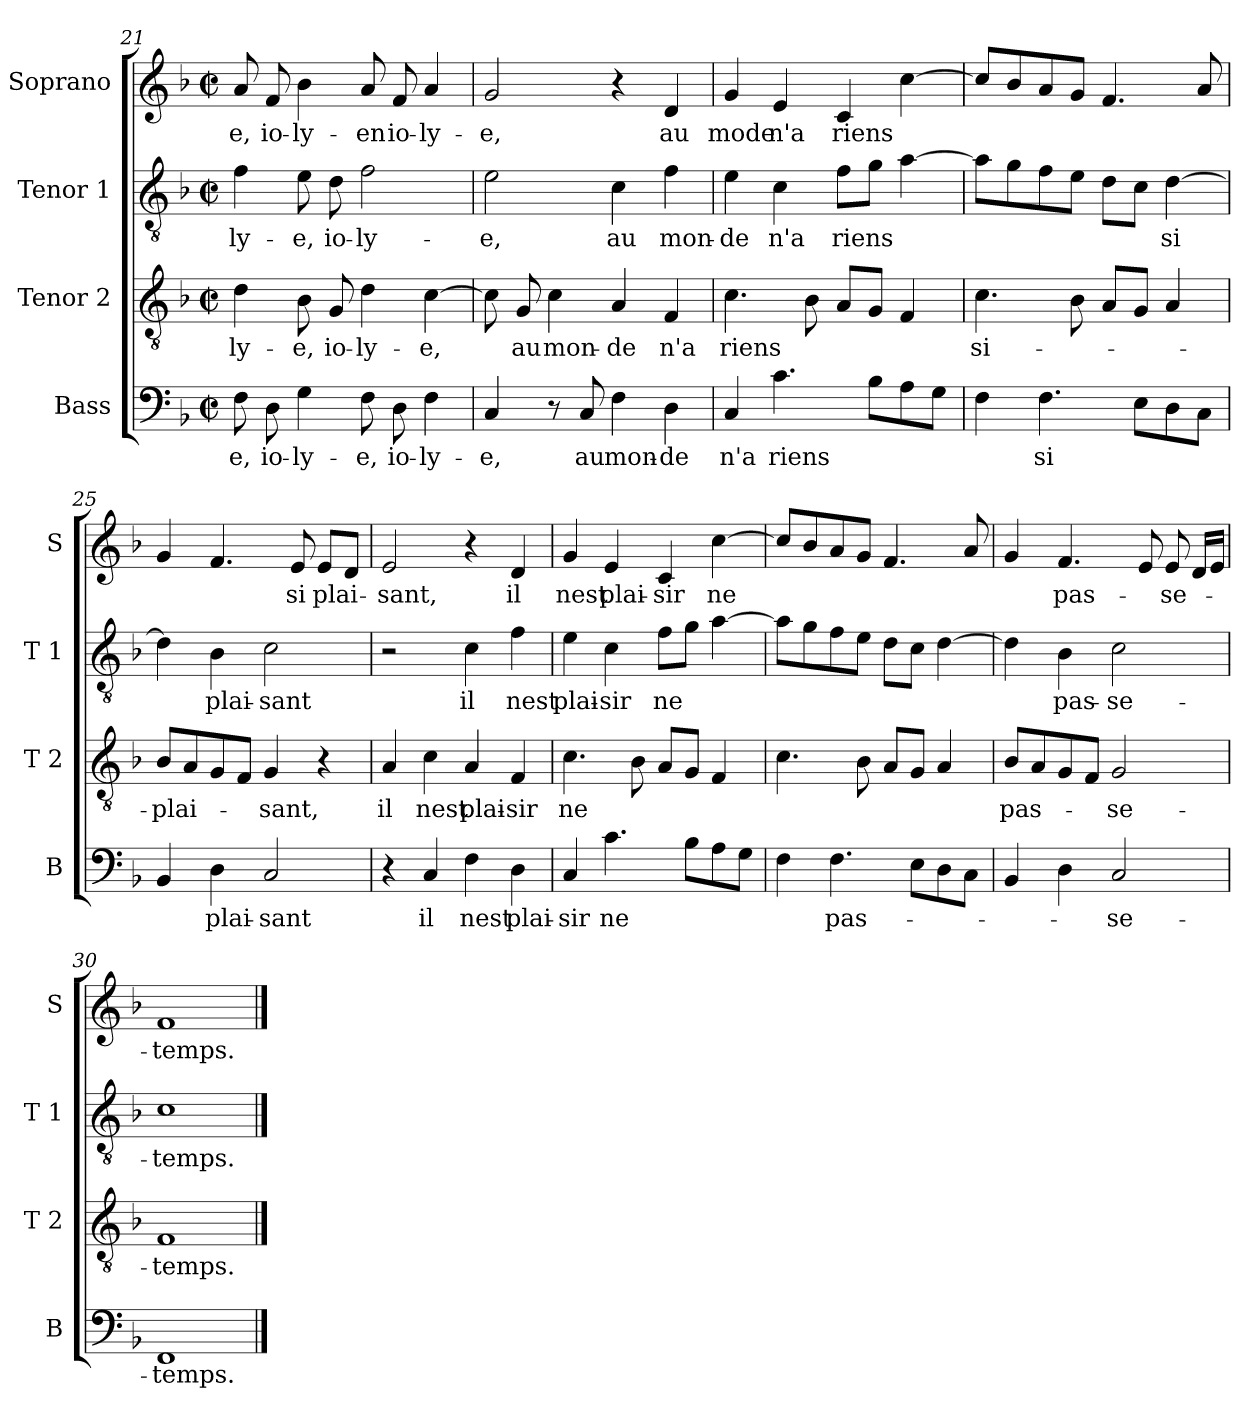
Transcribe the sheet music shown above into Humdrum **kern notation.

**kern	**text	**kern	**text	**kern	**text	**kern	**text
*part4	*part4	*part3	*part3	*part2	*part2	*part1	*part1
*staff4	*staff4	*staff3	*staff3	*staff2	*staff2	*staff1	*staff1
*I"Bass	*	*I"Tenor 2	*	*I"Tenor 1	*	*I"Soprano	*
*I'B	*	*I'T 2	*	*I'T 1	*	*I'S	*
*clefF4	*	*clefGv2	*	*clefGv2	*	*clefG2	*
*k[b-]	*	*k[b-]	*	*k[b-]	*	*k[b-]	*
*F:	*	*F:	*	*F:	*	*F:	*
*M2/2	*	*M2/2	*	*M2/2	*	*M2/2	*
*met(c|)	*	*met(c|)	*	*met(c|)	*	*met(c|)	*
=21	=21	=21	=21	=21	=21	=21	=21
!	!LO:LY:b	!	!LO:LY:b	!	!LO:LY:b	!	!LO:LY:b
8F\	-e,	4d\	-ly-	4f\	-ly-	8a/	-e,
!	!LO:LY:b	!	!	!	!	!	!LO:LY:b
8D\	io-	.	.	.	.	8f/	io-
!	!LO:LY:b	!	!LO:LY:b	!	!LO:LY:b	!	!LO:LY:b
4G\	-ly-	8B-\	-e,	8e\	-e,	4b-\	-ly-
!	!	!	!LO:LY:b	!	!LO:LY:b	!	!
.	.	8G/	io-	8d\	io-	.	.
!	!LO:LY:b	!	!LO:LY:b	!	!LO:LY:b	!	!LO:LY:b
8F\	-e,	4d\	-ly-	2f\	-ly-	8a/	-en
!	!LO:LY:b	!	!	!	!	!	!LO:LY:b
8D\	io-	.	.	.	.	8f/	io-
!	!LO:LY:b	!	!LO:LY:b	!	!	!	!LO:LY:b
4F\	-ly-	[4c\	-e,	.	.	4a/	-ly-
=22	=22	=22	=22	=22	=22	=22	=22
!	!LO:LY:b	!	!	!	!LO:LY:b	!	!LO:LY:b
4C/	-e,	8c\]	.	2e\	-e,	2g/	-e,
!	!	!	!LO:LY:b	!	!	!	!
.	.	8G/	au	.	.	.	.
!	!	!	!LO:LY:b	!	!	!	!
8r	.	4c\	mon-	.	.	.	.
!	!LO:LY:b	!	!	!	!	!	!
8C/	au	.	.	.	.	.	.
!	!LO:LY:b	!	!LO:LY:b	!	!LO:LY:b	!	!
4F\	mon-	4A/	-de	4c\	au	4r	.
!	!LO:LY:b	!	!LO:LY:b	!	!LO:LY:b	!	!LO:LY:b
4D\	-de	4F/	n'a	4f\	mon-	4d/	au
!!LO:PB:g=z
=23	=23	=23	=23	=23	=23	=23	=23
!	!LO:LY:b	!	!LO:LY:b	!	!LO:LY:b	!	!LO:LY:b
4C/	n'a	4.c\	riens	4e\	-de	4g/	mode
!	!LO:LY:b	!	!	!	!LO:LY:b	!	!LO:LY:b
4.c\	riens	.	.	4c\	n'a	4e/	n'a
.	.	8B-\	.	.	.	.	.
!	!	!	!	!	!LO:LY:b	!	!LO:LY:b
.	.	8A/L	.	8f\L	riens	4c/	riens
8B-\L	.	8G/J	.	8g\J	.	.	.
8A\	.	4F/	.	[4a\	.	[4cc\	.
8G\J	.	.	.	.	.	.	.
=24	=24	=24	=24	=24	=24	=24	=24
!	!	!	!LO:LY:b	!	!	!	!
4F\	.	4.c\	si-	8a\L]	.	8cc/L]	.
.	.	.	.	8g\	.	8b-/	.
!	!LO:LY:b	!	!	!	!	!	!
4.F\	si	.	.	8f\	.	8a/	.
.	.	8B-\	.	8e\J	.	8g/J	.
.	.	8A/L	.	8d\L	.	4.f/	.
8E\L	.	8G/J	.	8c\J	.	.	.
!	!	!	!	!	!LO:LY:b	!	!
8D\	.	4A/	.	[4d\	si	.	.
8C\J	.	.	.	.	.	8a/	.
=25	=25	=25	=25	=25	=25	=25	=25
!	!	!	!LO:LY:b	!	!	!	!
4BB-/	.	8B-/L	-plai-	4d\]	.	4g/	.
.	.	8A/	.	.	.	.	.
!	!LO:LY:b	!	!	!	!LO:LY:b	!	!
4D\	plai-	8G/	.	4B-\	plai-	4.f/	.
.	.	8F/J	.	.	.	.	.
!	!LO:LY:b	!	!LO:LY:b	!	!LO:LY:b	!	!
2C/	-sant	4G/	-sant,	2c\	-sant	.	.
!	!	!	!	!	!	!	!LO:LY:b
.	.	.	.	.	.	8e/	si
!	!	!	!	!	!	!	!LO:LY:b
.	.	4r	.	.	.	8e/L	plai-
.	.	.	.	.	.	8d/J	.
=26	=26	=26	=26	=26	=26	=26	=26
!	!	!	!LO:LY:b	!	!	!	!LO:LY:b
4r	.	4A/	il	2r	.	2e/	-sant,
!	!LO:LY:b	!	!LO:LY:b	!	!	!	!
4C/	il	4c\	nest	.	.	.	.
!	!LO:LY:b	!	!LO:LY:b	!	!LO:LY:b	!	!
4F\	nest	4A/	plai-	4c\	il	4r	.
!	!LO:LY:b	!	!LO:LY:b	!	!LO:LY:b	!	!LO:LY:b
4D\	plai-	4F/	-sir	4f\	nest	4d/	il
!!LO:LB:g=z
=27	=27	=27	=27	=27	=27	=27	=27
!	!LO:LY:b	!	!LO:LY:b	!	!LO:LY:b	!	!LO:LY:b
4C/	-sir	4.c\	ne	4e\	plai-	4g/	nest
!	!LO:LY:b	!	!	!	!LO:LY:b	!	!LO:LY:b
4.c\	ne	.	.	4c\	-sir	4e/	plai-
.	.	8B-\	.	.	.	.	.
!	!	!	!	!	!LO:LY:b	!	!LO:LY:b
.	.	8A/L	.	8f\L	ne	4c/	-sir
8B-\L	.	8G/J	.	8g\J	.	.	.
!	!	!	!	!	!	!	!LO:LY:b
8A\	.	4F/	.	[4a\	.	[4cc\	ne
8G\J	.	.	.	.	.	.	.
=28	=28	=28	=28	=28	=28	=28	=28
4F\	.	4.c\	.	8a\L]	.	8cc/L]	.
.	.	.	.	8g\	.	8b-/	.
!	!LO:LY:b	!	!	!	!	!	!
4.F\	pas-	.	.	8f\	.	8a/	.
.	.	8B-\	.	8e\J	.	8g/J	.
.	.	8A/L	.	8d\L	.	4.f/	.
8E\L	.	8G/J	.	8c\J	.	.	.
8D\	.	4A/	.	[4d\	.	.	.
8C\J	.	.	.	.	.	8a/	.
=29	=29	=29	=29	=29	=29	=29	=29
!	!	!	!LO:LY:b	!	!	!	!
4BB-/	.	8B-/L	pas-	4d\]	.	4g/	.
.	.	8A/	.	.	.	.	.
!	!	!	!	!	!LO:LY:b	!	!LO:LY:b
4D\	.	8G/	.	4B-\	pas-	4.f/	pas-
.	.	8F/J	.	.	.	.	.
!	!LO:LY:b	!	!LO:LY:b	!	!LO:LY:b	!	!
2C/	-se-	2G/	-se-	2c\	-se-	.	.
.	.	.	.	.	.	8e/	.
!	!	!	!	!	!	!	!LO:LY:b
.	.	.	.	.	.	8e/	-se-
.	.	.	.	.	.	16d/LL	.
.	.	.	.	.	.	16e/JJ	.
=30	=30	=30	=30	=30	=30	=30	=30
!	!LO:LY:b	!	!LO:LY:b	!	!LO:LY:b	!	!LO:LY:b
1FF	-temps.	1F	-temps.	1c	-temps.	1f	-temps.
==	==	==	==	==	==	==	==
*-	*-	*-	*-	*-	*-	*-	*-
